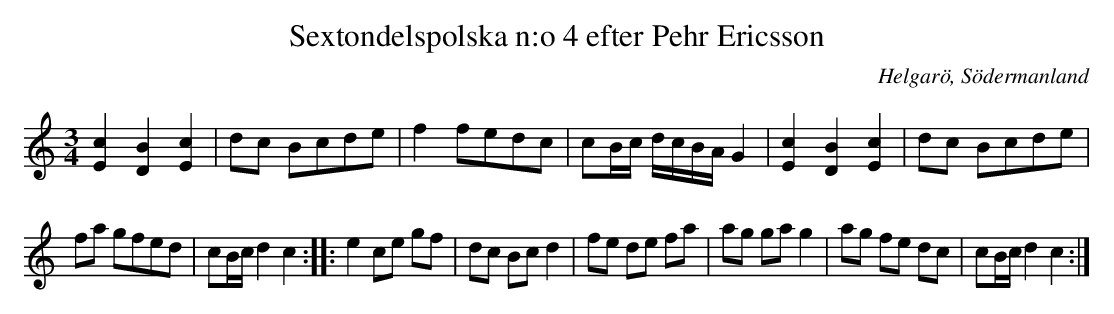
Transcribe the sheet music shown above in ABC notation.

X:1
T:Sextondelspolska n:o 4 efter Pehr Ericsson
O:Helgarö, Södermanland
M:3/4
L:1/8
K:C
 [Ec]2 [DB]2 [Ec]2 | dc Bcde | f2 fedc | cB/c/ d/c/B/A/ G2 | [Ec]2 [DB]2 [Ec]2 | dc Bcde | %6
 fa gfed | cB/c/ d2 c2 :: e2 ce gf | dc Bc d2 | fe de fa | ag ga g2 | ag fe dc | cB/c/ d2 c2 :| %14
